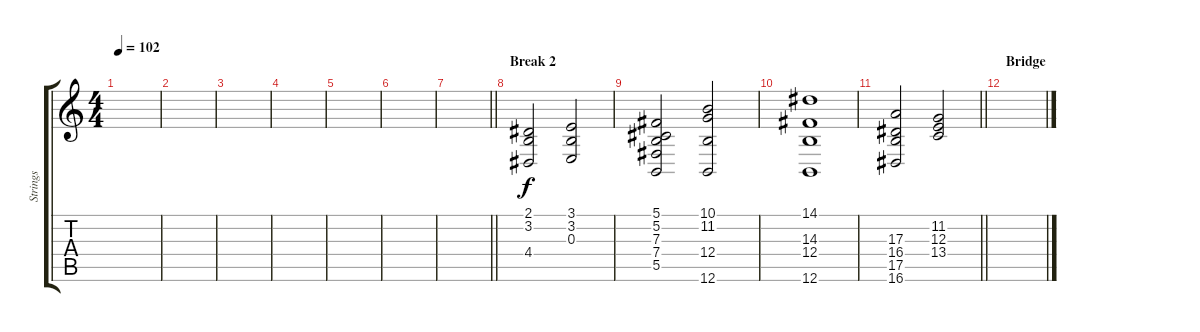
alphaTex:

\track ("Strings" "Strings") {instrument stringensemble1}
\staff {score tabs}
\tuning (Db4 Ab3 E3 B2 Gb2 B1) {hide}
\ts (4 4)
\tempo 102
\clef g2
\ks c
|
|
|
|
|
|
\barLineRight lightlight
|
\section ("" "Break 2")
(2.1 3.2 4.4).2 (3.1 3.2 0.3).2 |
(5.1 5.2 7.3 7.4 5.5).2 (10.1 11.2 12.4 12.6).2 |
(14.1 14.3 12.4 12.6).1 |
\barLineRight lightlight
(17.3 16.4 17.5 16.6).2 (11.2 12.3 13.4).2 |
\section ("" "Bridge")
